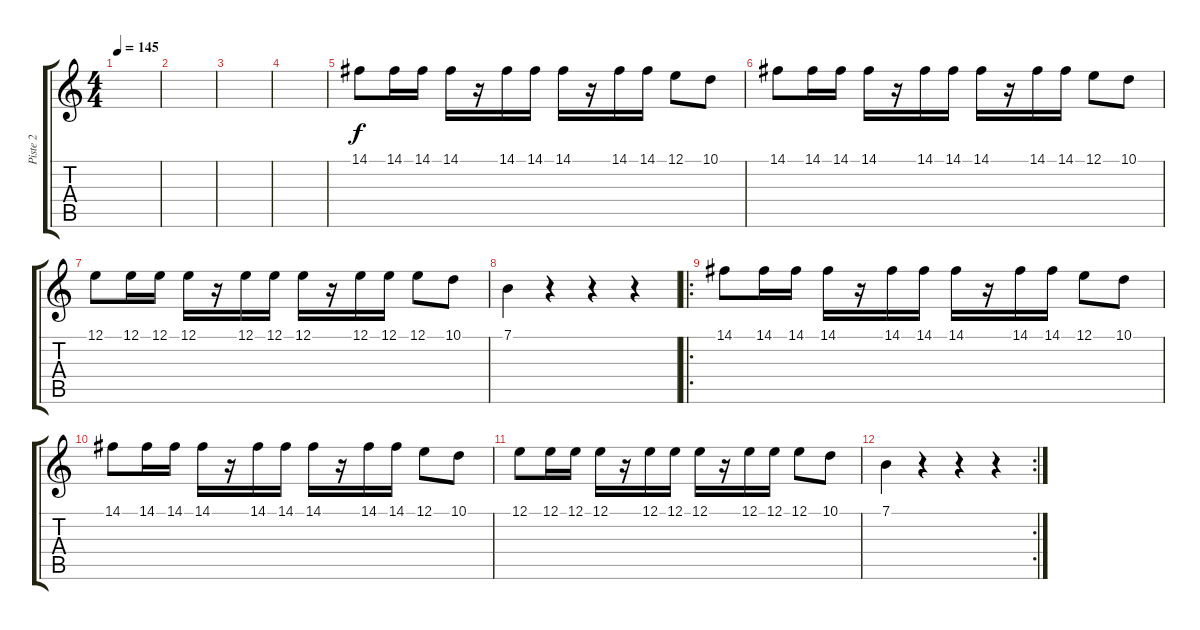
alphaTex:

\track ("Piste 2" "Piste 2") {instrument violin}
\staff {score tabs}
\tuning (E4 B3 G3 D3 A2 E2) {hide}
\ts (4 4)
\tempo 145
\clef g2
\ks c
|
|
|
|
14.1.8 14.1.16 14.1.16 14.1.16 r.16 14.1.16 14.1.16 14.1.16 r.16 14.1.16 14.1.16 12.1.8 10.1.8 |
14.1.8 14.1.16 14.1.16 14.1.16 r.16 14.1.16 14.1.16 14.1.16 r.16 14.1.16 14.1.16 12.1.8 10.1.8 |
12.1.8 12.1.16 12.1.16 12.1.16 r.16 12.1.16 12.1.16 12.1.16 r.16 12.1.16 12.1.16 12.1.8 10.1.8 |
7.1.4 r.4 r.4 r.4 |
\ro
14.1.8 14.1.16 14.1.16 14.1.16 r.16 14.1.16 14.1.16 14.1.16 r.16 14.1.16 14.1.16 12.1.8 10.1.8 |
14.1.8 14.1.16 14.1.16 14.1.16 r.16 14.1.16 14.1.16 14.1.16 r.16 14.1.16 14.1.16 12.1.8 10.1.8 |
12.1.8 12.1.16 12.1.16 12.1.16 r.16 12.1.16 12.1.16 12.1.16 r.16 12.1.16 12.1.16 12.1.8 10.1.8 |
\rc 2
7.1.4 r.4 r.4 r.4
